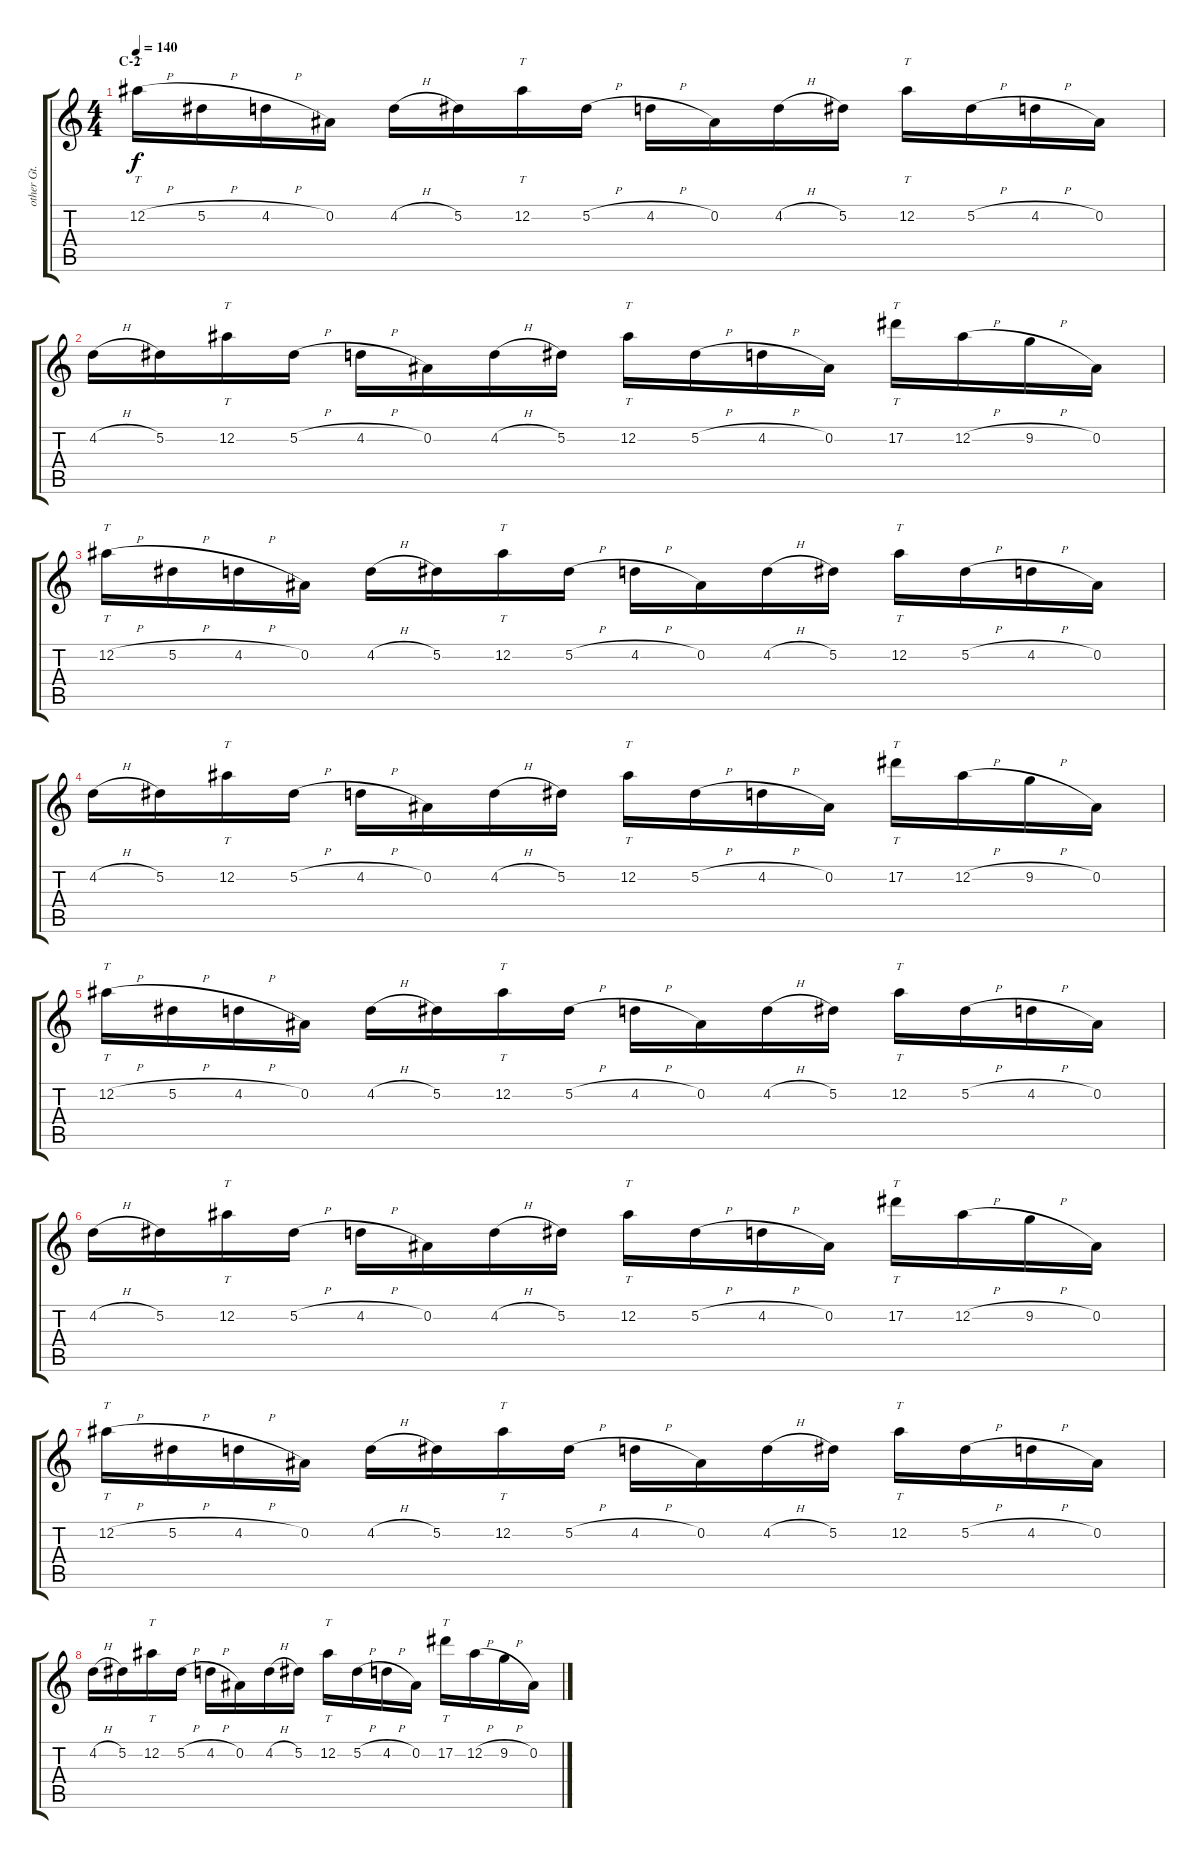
\track ("other Gt." "other Gt.") {instrument overdrivenguitar}
\staff {score tabs}
\tuning (Eb4 Bb3 Gb3 Db3 Ab2 Eb2) {hide}
\ts (4 4)
\section ("" "C-2")
\tempo 140
\clef g2
\ks c
12.2{h}.16{tt dy f} 5.2{h}.16 4.2{h}.16 0.2.16 4.2{h}.16 5.2.16 12.2.16{tt} 5.2{h}.16 4.2{h}.16 0.2.16 4.2{h}.16 5.2.16 12.2.16{tt} 5.2{h}.16 4.2{h}.16 0.2.16 |
4.2{h}.16 5.2.16 12.2.16{tt} 5.2{h}.16 4.2{h}.16 0.2.16 4.2{h}.16 5.2.16 12.2.16{tt} 5.2{h}.16 4.2{h}.16 0.2.16 17.2.16{tt} 12.2{h}.16 9.2{h}.16 0.2.16 |
12.2{h}.16{tt} 5.2{h}.16 4.2{h}.16 0.2.16 4.2{h}.16 5.2.16 12.2.16{tt} 5.2{h}.16 4.2{h}.16 0.2.16 4.2{h}.16 5.2.16 12.2.16{tt} 5.2{h}.16 4.2{h}.16 0.2.16 |
4.2{h}.16 5.2.16 12.2.16{tt} 5.2{h}.16 4.2{h}.16 0.2.16 4.2{h}.16 5.2.16 12.2.16{tt} 5.2{h}.16 4.2{h}.16 0.2.16 17.2.16{tt} 12.2{h}.16 9.2{h}.16 0.2.16 |
12.2{h}.16{tt} 5.2{h}.16 4.2{h}.16 0.2.16 4.2{h}.16 5.2.16 12.2.16{tt} 5.2{h}.16 4.2{h}.16 0.2.16 4.2{h}.16 5.2.16 12.2.16{tt} 5.2{h}.16 4.2{h}.16 0.2.16 |
4.2{h}.16 5.2.16 12.2.16{tt} 5.2{h}.16 4.2{h}.16 0.2.16 4.2{h}.16 5.2.16 12.2.16{tt} 5.2{h}.16 4.2{h}.16 0.2.16 17.2.16{tt} 12.2{h}.16 9.2{h}.16 0.2.16 |
12.2{h}.16{tt} 5.2{h}.16 4.2{h}.16 0.2.16 4.2{h}.16 5.2.16 12.2.16{tt} 5.2{h}.16 4.2{h}.16 0.2.16 4.2{h}.16 5.2.16 12.2.16{tt} 5.2{h}.16 4.2{h}.16 0.2.16 |
4.2{h}.16 5.2.16 12.2.16{tt} 5.2{h}.16 4.2{h}.16 0.2.16 4.2{h}.16 5.2.16 12.2.16{tt} 5.2{h}.16 4.2{h}.16 0.2.16 17.2.16{tt} 12.2{h}.16 9.2{h}.16 0.2.16
